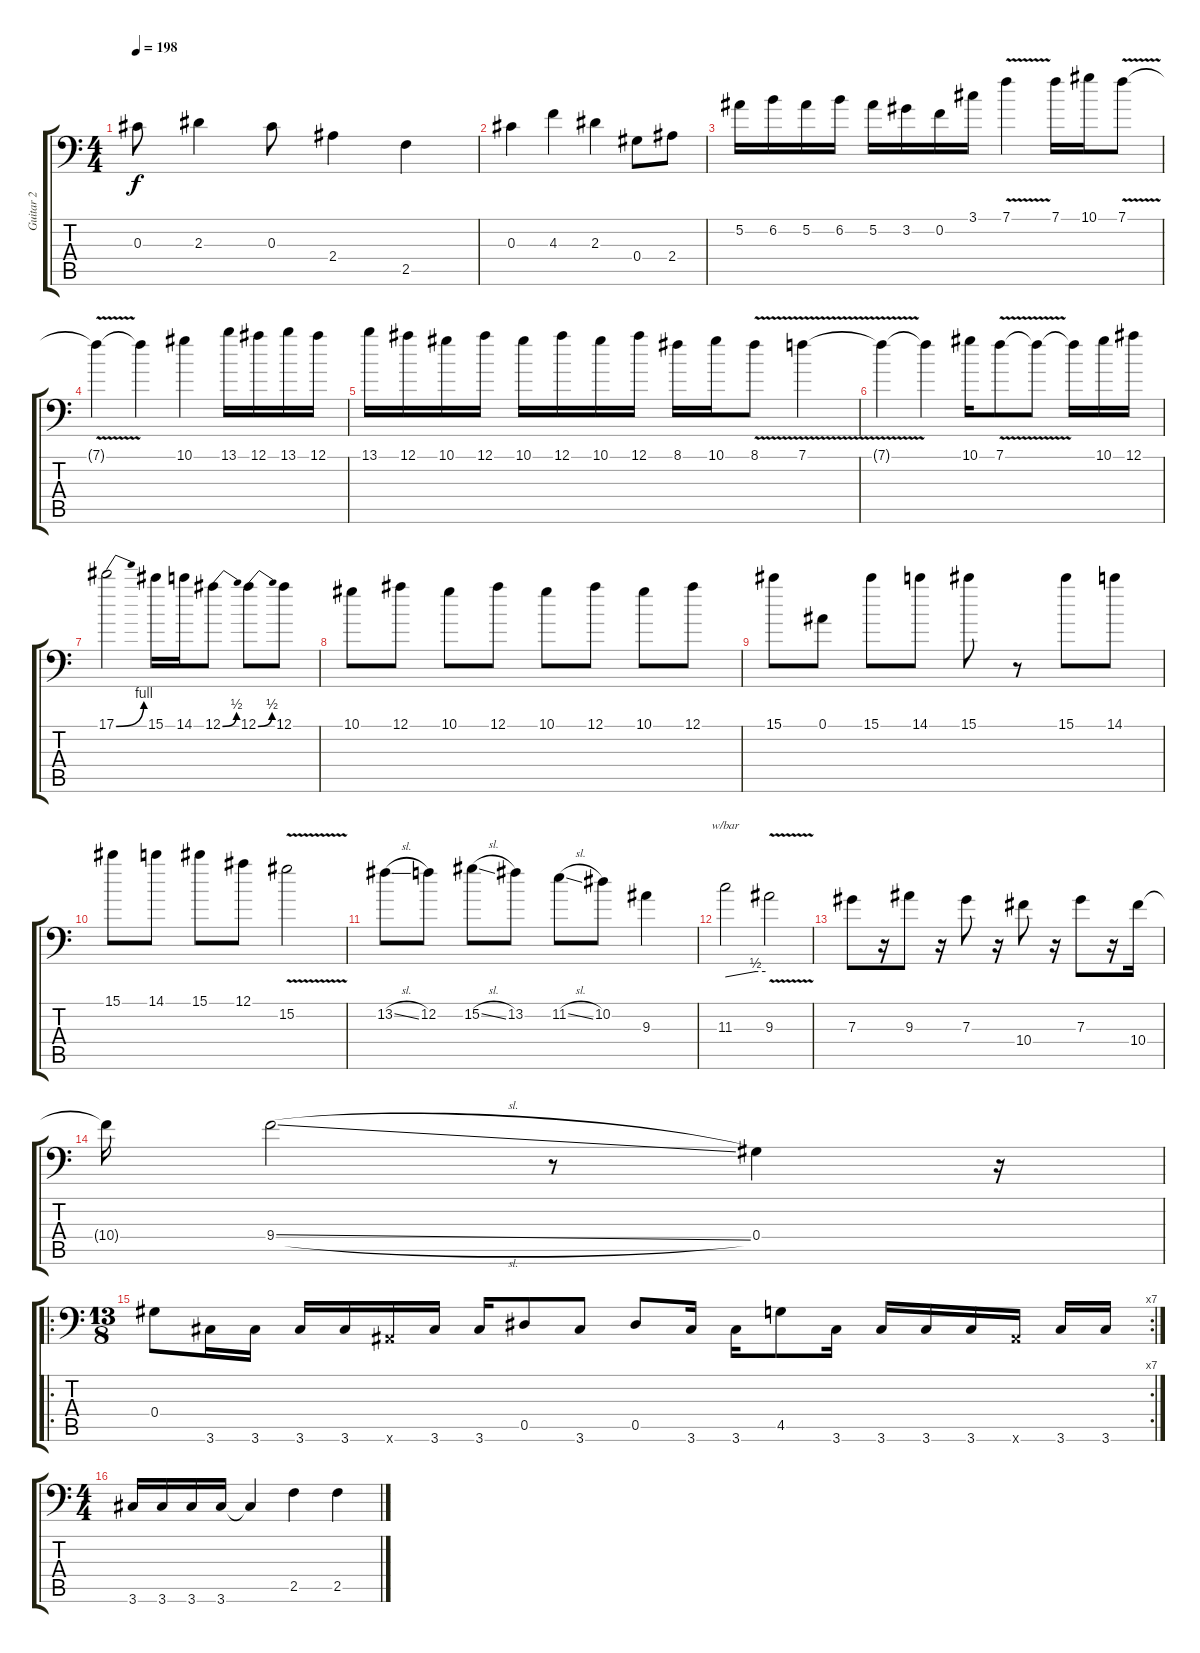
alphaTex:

\track ("Guitar 2" "Guitar 2") {instrument distortionguitar}
\staff {score tabs}
\tuning (Bb3 F3 Db3 Ab2 Eb2 Bb1) {hide}
\ts (4 4)
\tempo 198
\clef f4
\ks c
0.3.8{dy f} 2.3.4 0.3.8 2.4.4 2.5.4 |
0.3.4 4.3.4 2.3.4 0.4.8 2.4.8 |
5.2.16 6.2.16 5.2.16 6.2.16 5.2.16 3.2.16 0.2.16 3.1.16 7.1{v}.4 7.1.16 10.1.16 7.1{v}.8 |
7.1{t}.4 7.1{t}.4 10.1.4 13.1.16 12.1.16 13.1.16 12.1.16 |
13.1.16 12.1.16 10.1.16 12.1.16 10.1.16 12.1.16 10.1.16 12.1.16 8.1.16 10.1.16 8.1{v}.8 7.1{v}.4 |
7.1{t}.4 7.1{t}.4 10.1.16 7.1{v}.8 7.1{t}.8 7.1{t}.16 10.1.16 12.1.16 |
17.1{be (bend 0 0 60 4)}.2 15.1.16 14.1.16 12.1{be (bend 0 0 60 2)}.8 12.1{be (bend 0 0 60 2)}.8 12.1.8 |
10.1.8 12.1.8 10.1.8 12.1.8 10.1.8 12.1.8 10.1.8 12.1.8 |
15.1.8 0.1.8 15.1.8 14.1.8 15.1.8 r.8 15.1.8 14.1.8 |
15.1.8 14.1.8 15.1.8 12.1.8 15.2{v}.2 |
13.2{sl}.8 12.2.8 15.2{sl}.8 13.2.8 11.2{sl}.8 10.2.8 9.3.4 |
11.3.2{tbe (custom default 0 0 45 2 60 2)} 9.3{v}.2 |
7.3.8 r.16 9.3.8 r.16 7.3.8 r.16 10.4.8 r.16 7.3.8 r.16 10.4.16 |
10.4{t}.16 9.4{sl}.2 r.8 0.4.4 r.16 |
\ro
\rc 7
\ts (13 8)
0.4.8{volume 12 balance 16} 3.6.16 3.6.16 3.6.16 3.6.16 0.6{x}.16 3.6.16 3.6.16 0.5.8 3.6.8 0.5.8 3.6.16 3.6.16 4.5.8 3.6.16 3.6.16 3.6.16 3.6.16 0.6{x}.16 3.6.16 3.6.16 |
\ts (4 4)
3.6.16 3.6.16 3.6.16 3.6.16 3.6{t}.4 2.5.4 2.5.4
